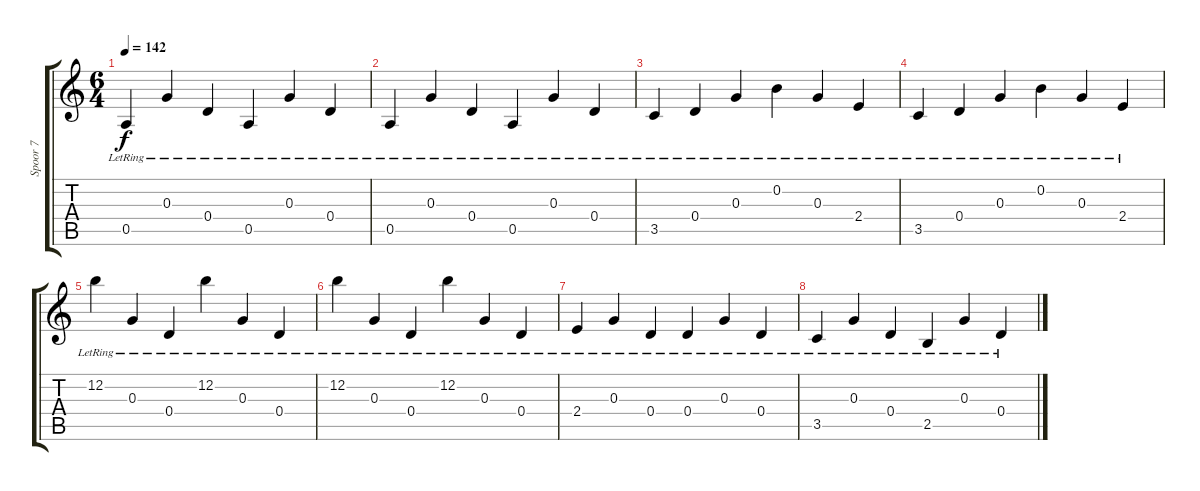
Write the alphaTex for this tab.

\track ("Spoor 7" "Spoor 7") {instrument electricguitarclean}
\staff {score tabs}
\tuning (E4 B3 G3 D3 A2 E2) {hide}
\ts (6 4)
\tempo 142
\clef g2
\ks c
0.5{lr}.4{dy f} 0.3{lr}.4 0.4{lr}.4 0.5{lr}.4 0.3{lr}.4 0.4{lr}.4 |
0.5{lr}.4 0.3{lr}.4 0.4{lr}.4 0.5{lr}.4 0.3{lr}.4 0.4{lr}.4 |
3.5{lr}.4 0.4{lr}.4 0.3{lr}.4 0.2{lr}.4 0.3{lr}.4 2.4{lr}.4 |
3.5{lr}.4 0.4{lr}.4 0.3{lr}.4 0.2{lr}.4 0.3{lr}.4 2.4{lr}.4 |
12.2{lr}.4{volume 1 instrument electricguitarclean} 0.3{lr}.4 0.4{lr}.4 12.2{lr}.4 0.3{lr}.4 0.4{lr}.4 |
12.2{lr}.4 0.3{lr}.4 0.4{lr}.4 12.2{lr}.4 0.3{lr}.4 0.4{lr}.4 |
2.4{lr}.4 0.3{lr}.4 0.4{lr}.4 0.4{lr}.4 0.3{lr}.4 0.4{lr}.4 |
3.5{lr}.4 0.3{lr}.4 0.4{lr}.4 2.5{lr}.4 0.3{lr}.4 0.4{lr}.4
